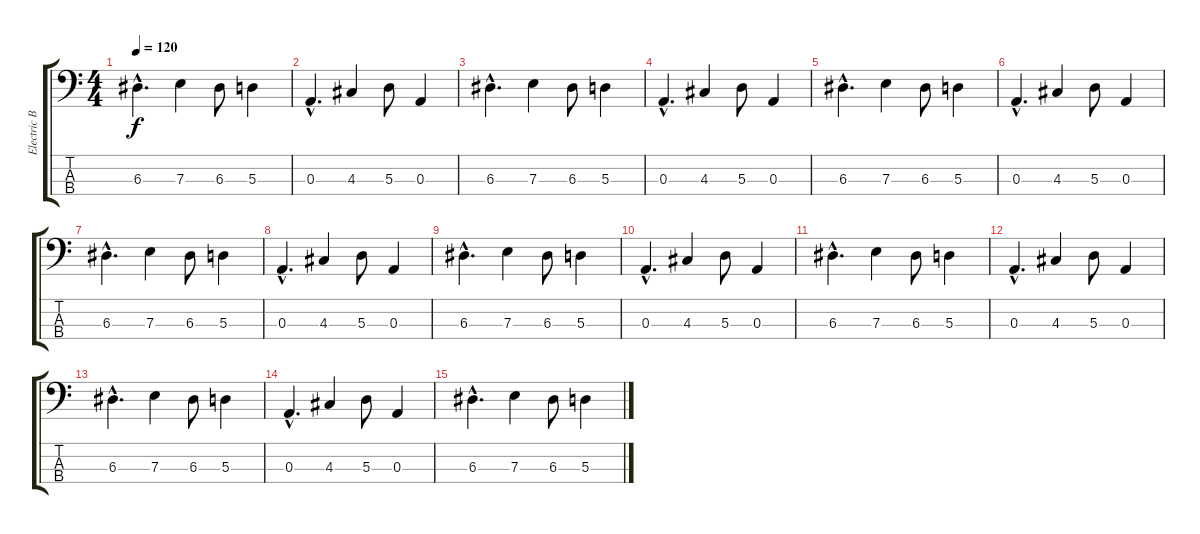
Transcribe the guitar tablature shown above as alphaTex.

\track ("Electric Bass" "Electric B") {instrument electricbasspick}
\staff {score tabs}
\tuning (G2 D2 A1 E1) {hide}
\ts (4 4)
\tempo 120
\clef f4
\ks c
6.3{hac}.4{d dy f} 7.3.4 6.3.8 5.3.4 |
0.3{hac}.4{d} 4.3.4 5.3.8 0.3.4 |
6.3{hac}.4{d} 7.3.4 6.3.8 5.3.4 |
0.3{hac}.4{d} 4.3.4 5.3.8 0.3.4 |
6.3{hac}.4{d} 7.3.4 6.3.8 5.3.4 |
0.3{hac}.4{d} 4.3.4 5.3.8 0.3.4 |
6.3{hac}.4{d} 7.3.4 6.3.8 5.3.4 |
0.3{hac}.4{d} 4.3.4 5.3.8 0.3.4 |
6.3{hac}.4{d} 7.3.4 6.3.8 5.3.4 |
0.3{hac}.4{d} 4.3.4 5.3.8 0.3.4 |
6.3{hac}.4{d} 7.3.4 6.3.8 5.3.4 |
0.3{hac}.4{d} 4.3.4 5.3.8 0.3.4 |
6.3{hac}.4{d} 7.3.4 6.3.8 5.3.4 |
0.3{hac}.4{d} 4.3.4 5.3.8 0.3.4 |
6.3{hac}.4{d} 7.3.4 6.3.8 5.3.4
